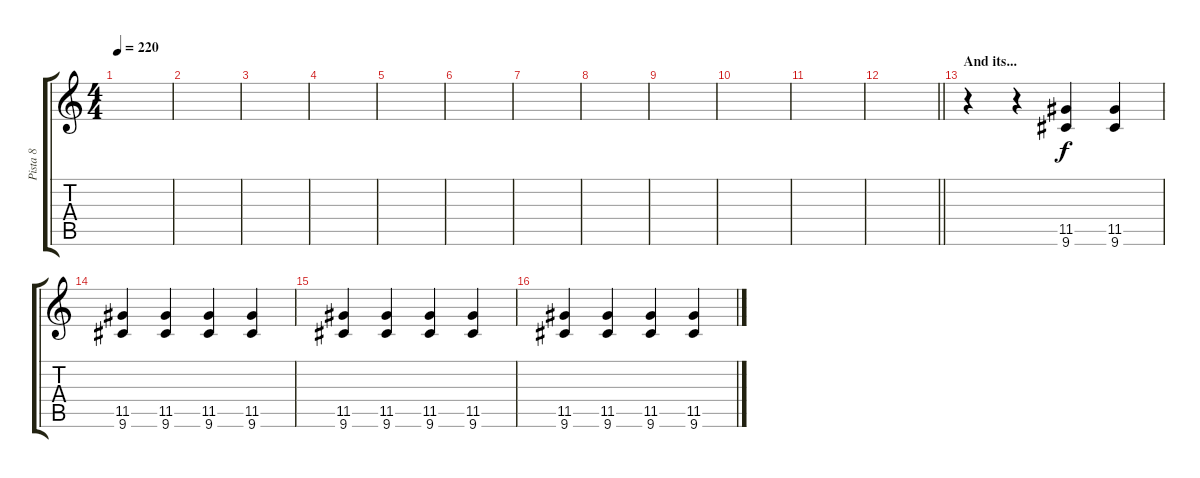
\track ("Pista 8" "Pista 8") {instrument overdrivenguitar}
\staff {score tabs}
\tuning (E4 B3 G3 D3 A2 E2) {hide}
\ts (4 4)
\tempo 220
\clef g2
\ks c
|
|
|
|
|
|
|
|
|
|
|
\barLineRight lightlight
|
\section ("" "And its...")
r.4 r.4 (11.5 9.6).4 (11.5 9.6).4 |
(11.5 9.6).4 (11.5 9.6).4 (11.5 9.6).4 (11.5 9.6).4 |
(11.5 9.6).4 (11.5 9.6).4 (11.5 9.6).4 (11.5 9.6).4 |
(11.5 9.6).4 (11.5 9.6).4 (11.5 9.6).4 (11.5 9.6).4
